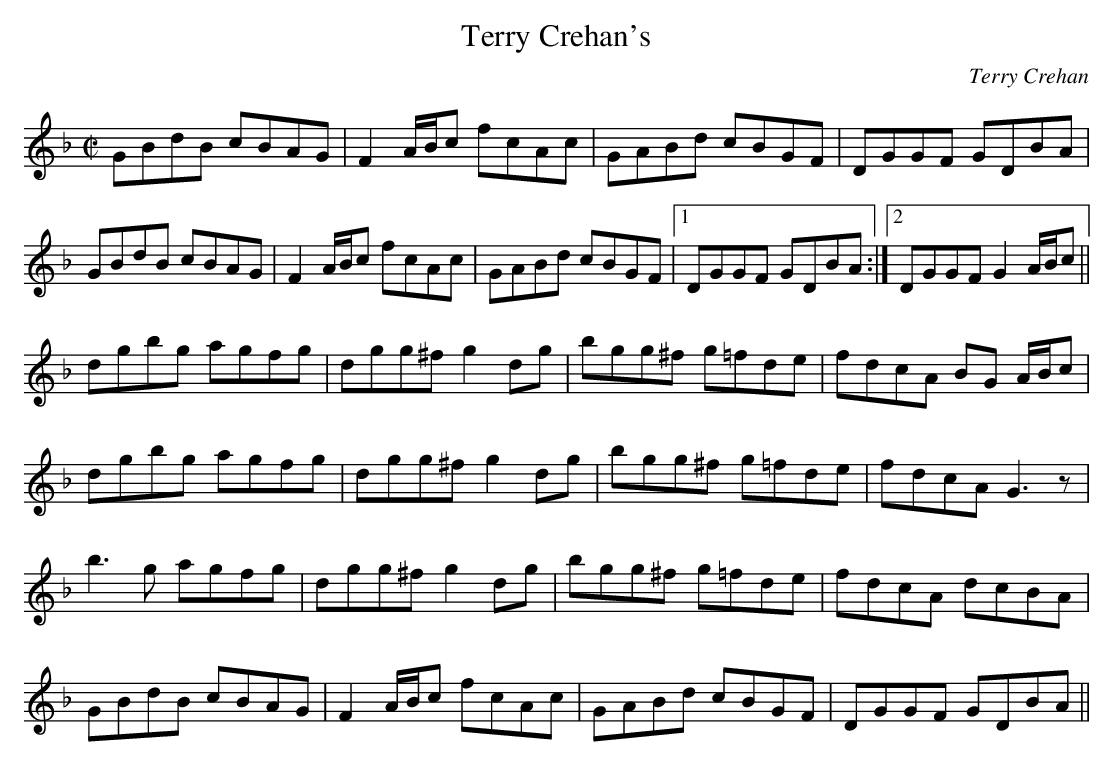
X:1
T:Terry Crehan's
M:C|
L:1/8
C:Terry Crehan
K:GDor
GBdB cBAG|F2 A/2B/2c fcAc|GABd cBGF|DGGF GDBA|
!GBdB cBAG|F2 A/2B/2c fcAc|GABd cBGF|1DGGF GDBA:|2DGGF G2 A/2B/2c||
!dgbg agfg|dgg^f g2dg|bgg^f g=fde|fdcA BG A/2B/2c|
!dgbg agfg|dgg^f g2dg|bgg^f g=fde|fdcA G3z|
!b3g agfg|dgg^f g2dg|bgg^f g=fde|fdcA dcBA|
!GBdB cBAG|F2 A/2B/2c fcAc|GABd cBGF|DGGF GDBA||
